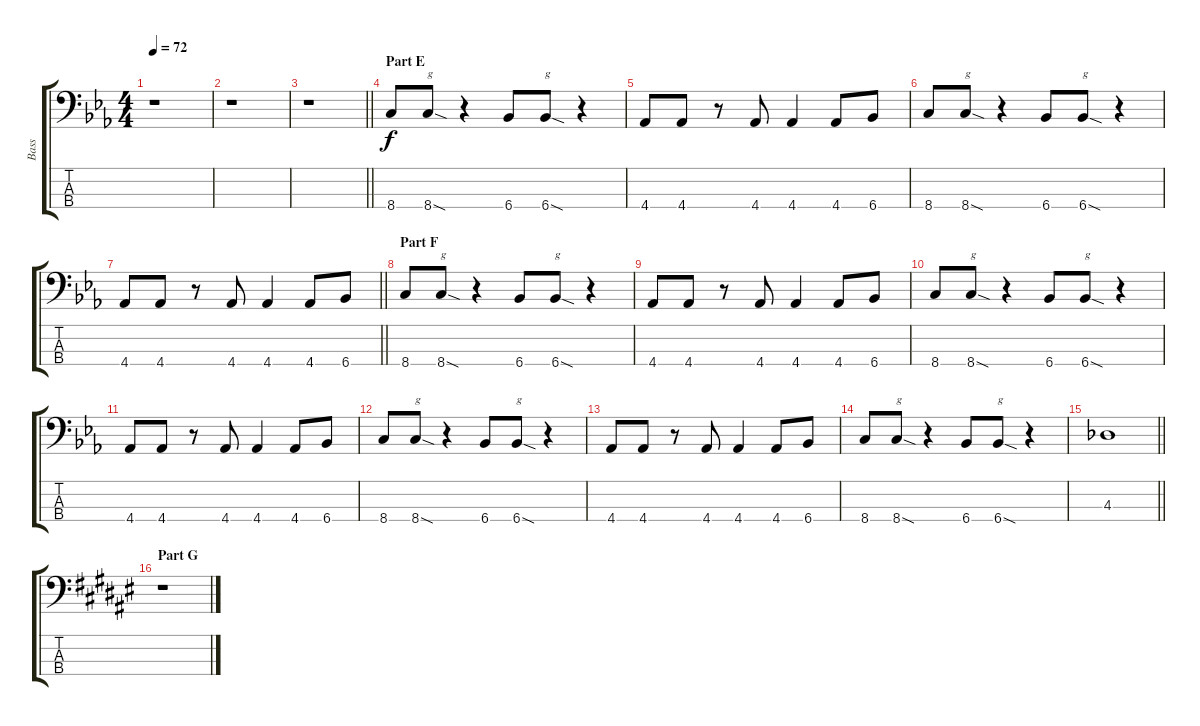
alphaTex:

\track ("Bass" "Bass") {instrument electricbasspick}
\staff {score tabs}
\tuning (G2 D2 A1 E1) {hide}
\ts (4 4)
\tempo 72
\clef f4
\ks eb
r.1{dy f} |
r.1 |
\barLineRight lightlight
r.1 |
\section ("" "Part E")
8.4.8 8.4{sod}.8{txt "g"} r.4 6.4.8 6.4{sod}.8{txt "g"} r.4 |
4.4.8 4.4.8 r.8 4.4.8 4.4.4 4.4.8 6.4.8 |
8.4.8 8.4{sod}.8{txt "g"} r.4 6.4.8 6.4{sod}.8{txt "g"} r.4 |
\barLineRight lightlight
4.4.8 4.4.8 r.8 4.4.8 4.4.4 4.4.8 6.4.8 |
\section ("" "Part F")
8.4.8 8.4{sod}.8{txt "g"} r.4 6.4.8 6.4{sod}.8{txt "g"} r.4 |
4.4.8 4.4.8 r.8 4.4.8 4.4.4 4.4.8 6.4.8 |
8.4.8 8.4{sod}.8{txt "g"} r.4 6.4.8 6.4{sod}.8{txt "g"} r.4 |
4.4.8 4.4.8 r.8 4.4.8 4.4.4 4.4.8 6.4.8 |
8.4.8 8.4{sod}.8{txt "g"} r.4 6.4.8 6.4{sod}.8{txt "g"} r.4 |
4.4.8 4.4.8 r.8 4.4.8 4.4.4 4.4.8 6.4.8 |
8.4.8 8.4{sod}.8{txt "g"} r.4 6.4.8 6.4{sod}.8{txt "g"} r.4 |
\barLineRight lightlight
4.3.1 |
\section ("" "Part G")
\ks f#
r.1
